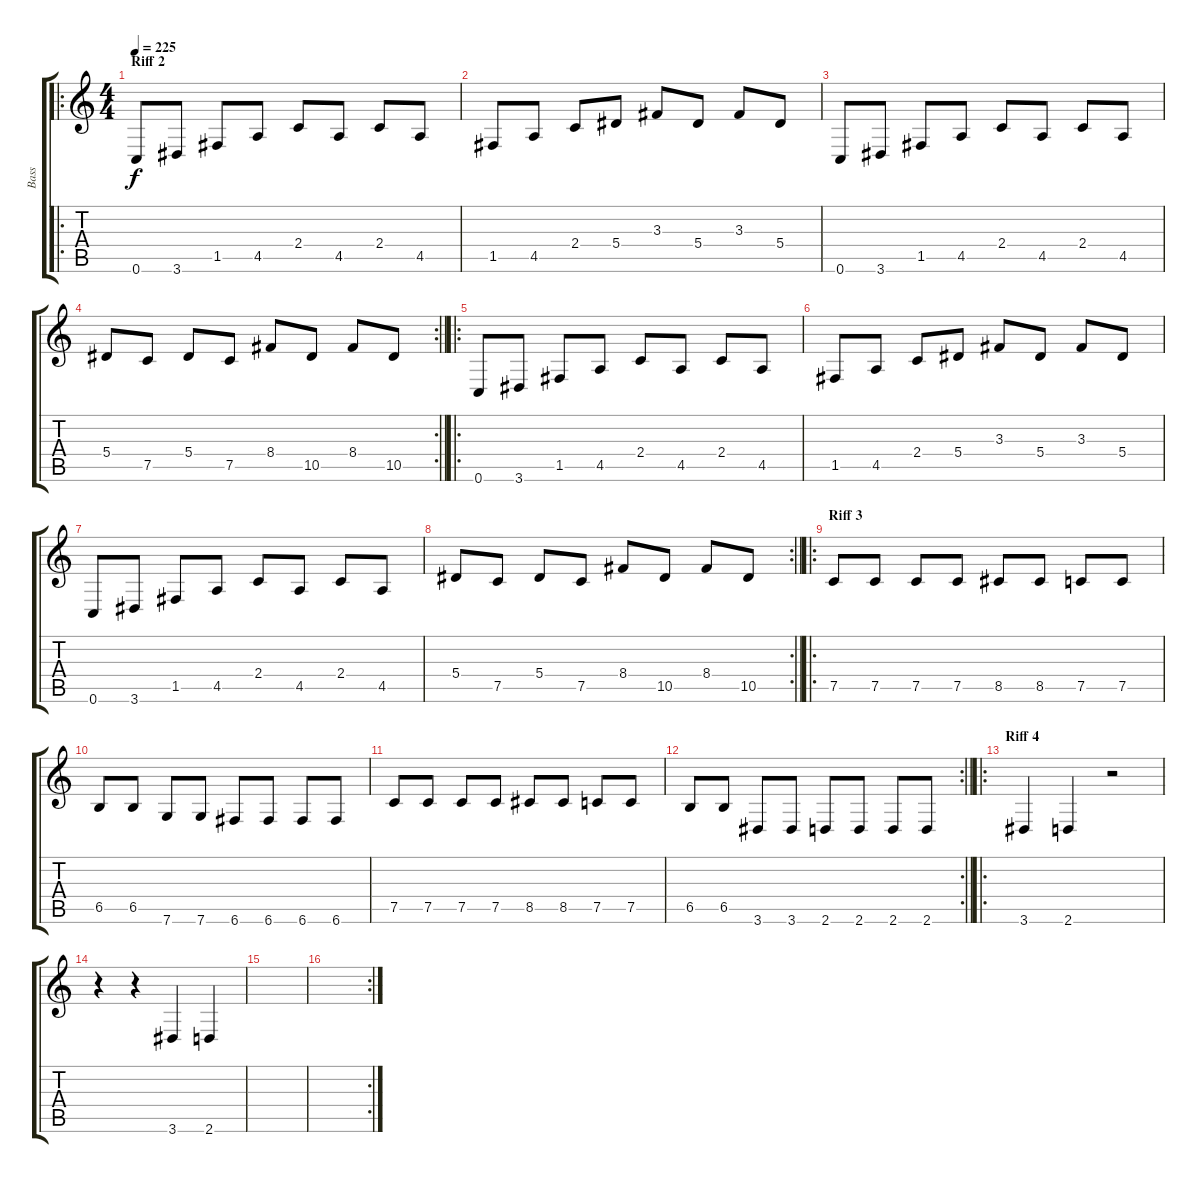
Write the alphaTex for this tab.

\track ("Bass" "Bass") {instrument contrabass}
\staff {score tabs}
\tuning (C4 G3 Eb3 Bb2 F2 C2) {hide}
\ro
\ts (4 4)
\section ("" "Riff 2")
\tempo 225
\clef g2
\ks c
0.6.8{dy f} 3.6.8 1.5.8 4.5.8 2.4.8 4.5.8 2.4.8 4.5.8 |
1.5.8 4.5.8 2.4.8 5.4.8 3.3.8 5.4.8 3.3.8 5.4.8 |
0.6.8 3.6.8 1.5.8 4.5.8 2.4.8 4.5.8 2.4.8 4.5.8 |
\rc 2
\barLineRight lightlight
5.4.8 7.5.8 5.4.8 7.5.8 8.4.8 10.5.8 8.4.8 10.5.8 |
\ro
0.6.8 3.6.8 1.5.8 4.5.8 2.4.8 4.5.8 2.4.8 4.5.8 |
1.5.8 4.5.8 2.4.8 5.4.8 3.3.8 5.4.8 3.3.8 5.4.8 |
0.6.8 3.6.8 1.5.8 4.5.8 2.4.8 4.5.8 2.4.8 4.5.8 |
\rc 2
\barLineRight lightlight
5.4.8 7.5.8 5.4.8 7.5.8 8.4.8 10.5.8 8.4.8 10.5.8 |
\ro
\section ("" "Riff 3")
7.5.8 7.5.8 7.5.8 7.5.8 8.5.8 8.5.8 7.5.8 7.5.8 |
6.5.8 6.5.8 7.6.8 7.6.8 6.6.8 6.6.8 6.6.8 6.6.8 |
7.5.8 7.5.8 7.5.8 7.5.8 8.5.8 8.5.8 7.5.8 7.5.8 |
\rc 2
\barLineRight lightlight
6.5.8 6.5.8 3.6.8 3.6.8 2.6.8 2.6.8 2.6.8 2.6.8 |
\ro
\section ("" "Riff 4")
3.6.4 2.6.4 r.2 |
r.4 r.4 3.6.4 2.6.4 |
|
\rc 2
